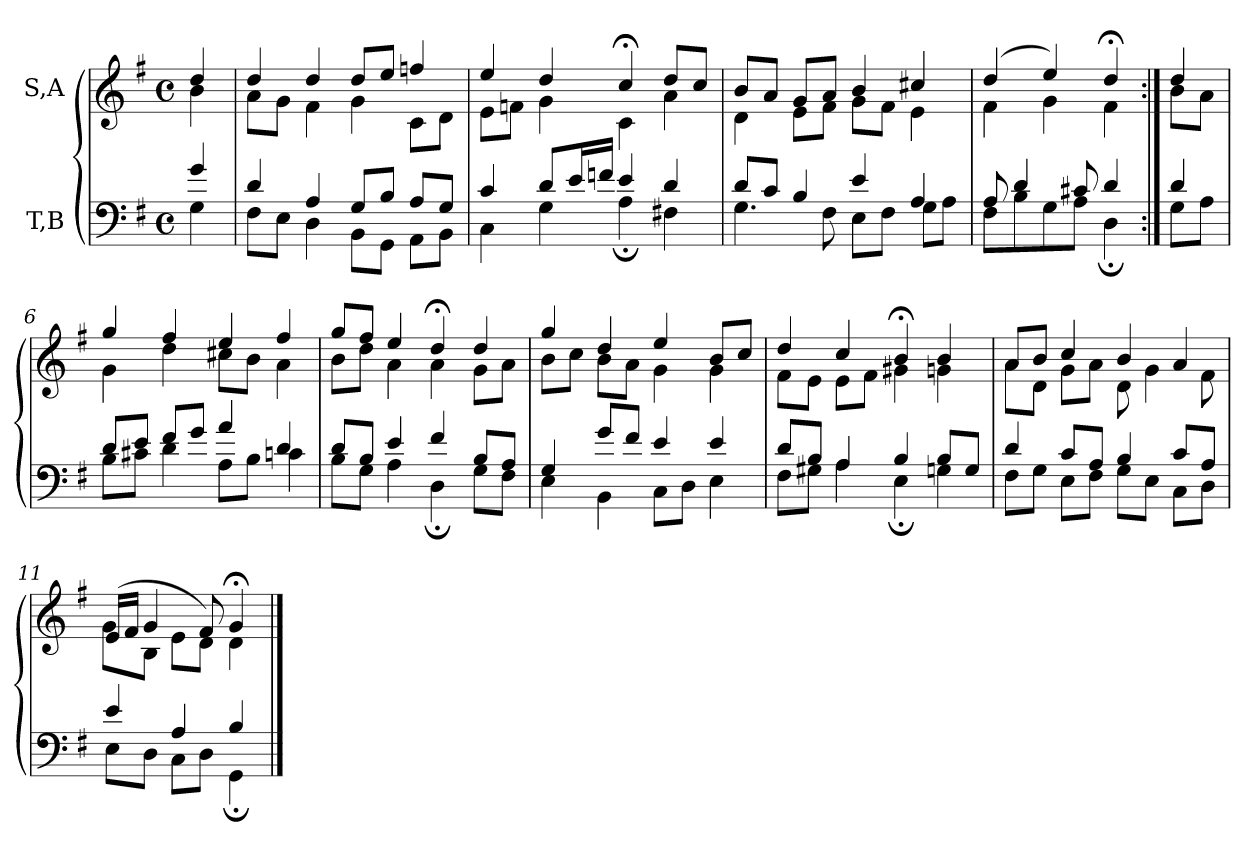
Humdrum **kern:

**kern	**kern
*part2	*part1
*staff2	*staff1
*I"T,B	*I"S,A
*clefF4	*clefG2
*k[f#]	*k[f#]
*M4/4	*M4/4
*met(c)	*met(c)
=	=
*^	*^
4g	4G	4dd	4b
=1	=1	=1	=1
4d	8F#L	4dd	8aL
.	8EJ	.	8gJ
4A	4D	4dd	4f#
8GL	8BBL	8ddL	4g
8BJ	8GGJ	8eeJ	.
8AL	8AAL	4ffn	8cL
8GJ	8BBJ	.	8dJ
=2	=2	=2	=2
4c	4C	4ee	8eL
.	.	.	8fnJ
8dL	4G	4dd	4g
16eL	.	.	.
16fnJJ	.	.	.
4e	4A;	4cc;<	4c
4d	4F#X	8ddL	4a
.	.	8ccJ	.
=3	=3	=3	=3
8dL	4.G	8bL	4d
8cJ	.	8aJ	.
4B	.	8gL	8eL
.	8F#	8aJ	8f#J
4e	8EL	4b	8gL
.	8F#J	.	8f#J
4A	8GL	4cc#X	4e
.	8AJ	.	.
=1327	=1327	=1327	=1327
8A	8F#L	(>4dd	4f#
4d	8B	.	.
.	8G	4ee)	4g
8c#X	8AJ	.	.
4d	4D;	4dd;<	4f#
=1328:|!	=1328:|!	=1328:|!	=1328:|!
4d	8GL	4dd	8bL
.	8AJ	.	8aJ
=6	=6	=6	=6
8dL	8BL	4gg	4g
8eJ	8c#XJ	.	.
8f#L	4d	4ff#	4dd
8gJ	.	.	.
4a	8AL	4ee	8cc#XL
.	8BJ	.	8bJ
4d	4cn	4ff#	4a
=7	=7	=7	=7
8dL	8BL	8ggL	8bL
8BJ	8GJ	8ff#J	8ddJ
4e	4A	4ee	4a
4f#	4D;	4dd;<	4a
8BL	8GL	4dd	8gL
8AJ	8F#J	.	8aJ
=8	=8	=8	=8
4G	4E	4gg	8bL
.	.	.	8ccJ
8gL	4BB	4dd	8bL
8f#J	.	.	8aJ
4e	8CL	4ee	4g
.	8DJ	.	.
4e	4E	8bL	4g
.	.	8ccJ	.
=9	=9	=9	=9
8dL	8F#L	4dd	8f#L
8BJ	8G#XJ	.	8eJ
4A	4A	4cc	8eL
.	.	.	8f#J
4B	4E;	4b;<	4g#X
8BL	4Gn	4b	4gn
8GJ	.	.	.
=10	=10	=10	=10
4d	8F#L	8aL	8aL
.	8GJ	8bJ	8dJ
8cL	8EL	4cc	8gL
8AJ	8F#J	.	8aJ
4B	8GL	4b	8d
.	8EJ	.	4g
8cL	8CL	4a	.
8AJ	8DJ	.	8f#
=11	=11	=11	=11
4e	8EL	(>16eLL	8gL
.	.	16f#JJ	.
.	8DJ	4g	8BJ
4A	8CL	.	8eL
.	8DJ	8f#)	8dJ
4B	4GG;	4g;<	4d
*v	*v	*	*
*	*v	*v
==	==
*-	*-
